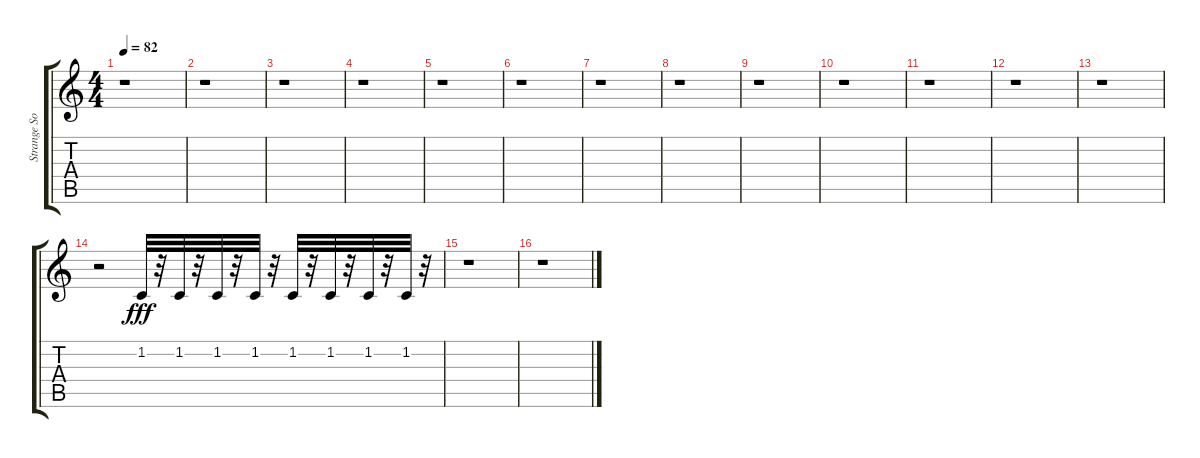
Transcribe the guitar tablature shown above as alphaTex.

\track ("Strange Sound" "Strange So") {instrument koto}
\staff {score tabs}
\tuning (E4 B3 G3 D3 A2 E2) {hide}
\ts (4 4)
\tempo 82
\clef g2
\ks c
r.1{dy fff} |
r.1 |
r.1 |
r.1 |
r.1 |
r.1 |
r.1 |
r.1 |
r.1 |
r.1 |
r.1 |
r.1 |
r.1 |
r.2 1.2.32 r.32 1.2.32 r.32 1.2.32 r.32 1.2.32 r.32 1.2.32 r.32 1.2.32 r.32 1.2.32 r.32 1.2.32 r.32 |
r.1 |
r.1
